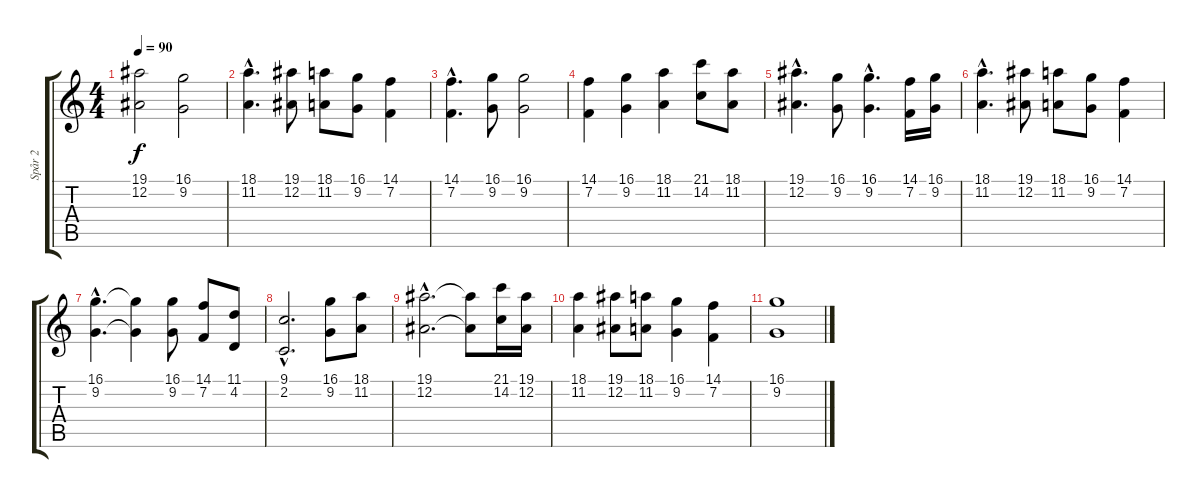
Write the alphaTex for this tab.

\track ("Spår 2" "Spår 2") {instrument pad5bowed}
\staff {score tabs}
\tuning (Eb4 Bb3 Gb3 Db3 Ab2 Eb2) {hide}
\ts (4 4)
\tempo 90
\clef g2
\ks c
(19.1 12.2).2{dy f} (16.1 9.2).2 |
(18.1{hac} 11.2{hac}).4{d} (19.1 12.2).8 (18.1 11.2).8 (16.1 9.2).8 (14.1 7.2).4 |
(14.1{hac} 7.2{hac}).4{d} (16.1 9.2).8 (16.1 9.2).2 |
(14.1 7.2).4 (16.1 9.2).4 (18.1 11.2).4 (21.1 14.2).8 (18.1 11.2).8 |
(19.1{hac} 12.2{hac}).4{d} (16.1 9.2).8 (16.1{hac} 9.2{hac}).4{d} (14.1 7.2).16 (16.1 9.2).16 |
(18.1{hac} 11.2{hac}).4{d} (19.1 12.2).8 (18.1 11.2).8 (16.1 9.2).8 (14.1 7.2).4 |
(16.1{hac} 9.2{hac}).4{d} (16.1{t} 9.2{t}).4 (16.1 9.2).8 (14.1 7.2).8 (11.1 4.2).8 |
(9.1{hac} 2.2{hac}).2{d} (16.1 9.2).8 (18.1 11.2).8 |
(19.1{hac} 12.2{hac}).2{d} (19.1{t} 12.2{t}).8 (21.1 14.2).16 (19.1 12.2).16 |
(18.1 11.2).4 (19.1 12.2).8 (18.1 11.2).8 (16.1 9.2).4 (14.1 7.2).4 |
(16.1 9.2).1
